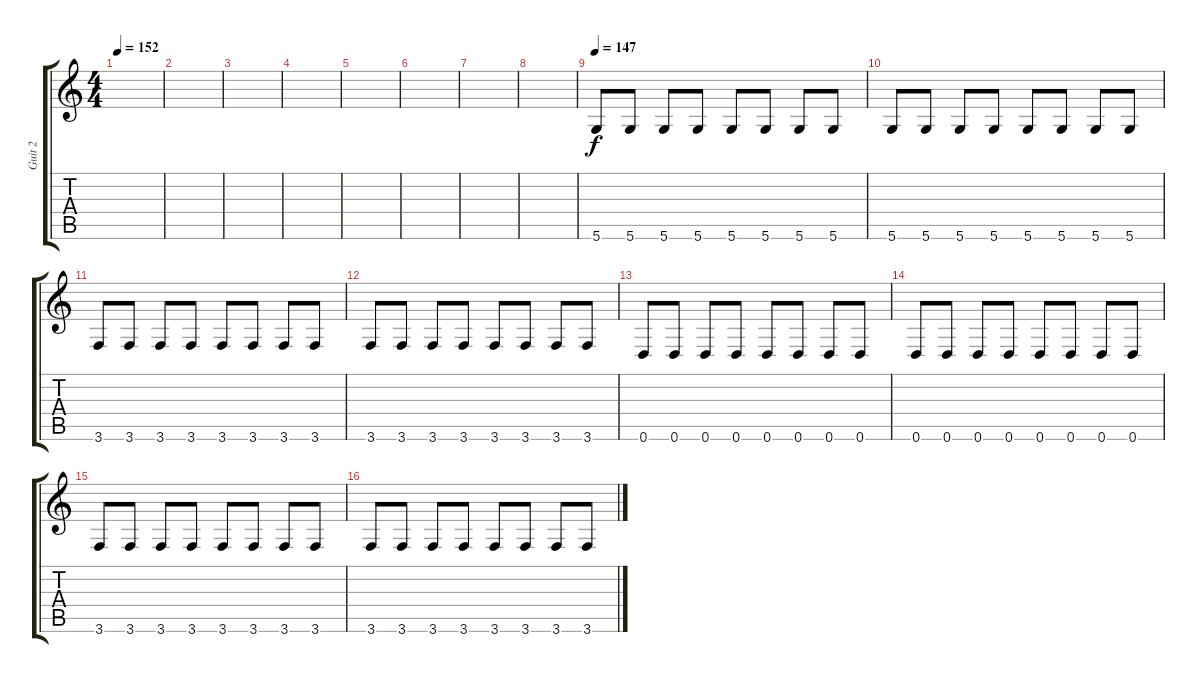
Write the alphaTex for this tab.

\track ("Guit 2" "Guit 2") {instrument distortionguitar}
\staff {score tabs}
\tuning (E4 B3 G3 D3 A2 D2) {hide}
\ts (4 4)
\tempo 152
\clef g2
\ks c
|
|
|
|
|
|
|
|
\tempo 147
5.6.8 5.6.8 5.6.8 5.6.8 5.6.8 5.6.8 5.6.8 5.6.8 |
5.6.8 5.6.8 5.6.8 5.6.8 5.6.8 5.6.8 5.6.8 5.6.8 |
3.6.8 3.6.8 3.6.8 3.6.8 3.6.8 3.6.8 3.6.8 3.6.8 |
3.6.8 3.6.8 3.6.8 3.6.8 3.6.8 3.6.8 3.6.8 3.6.8 |
0.6.8 0.6.8 0.6.8 0.6.8 0.6.8 0.6.8 0.6.8 0.6.8 |
0.6.8 0.6.8 0.6.8 0.6.8 0.6.8 0.6.8 0.6.8 0.6.8 |
3.6.8 3.6.8 3.6.8 3.6.8 3.6.8 3.6.8 3.6.8 3.6.8 |
3.6.8 3.6.8 3.6.8 3.6.8 3.6.8 3.6.8 3.6.8 3.6.8
